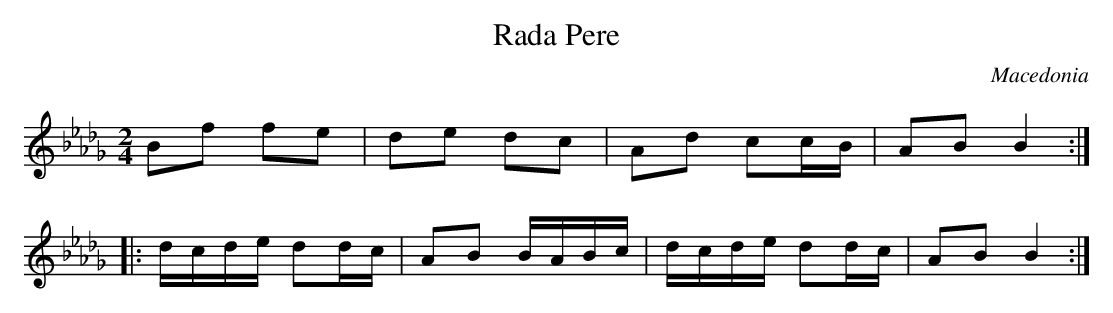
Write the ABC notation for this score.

X:1
T:Rada Pere
M:2/4
O:Macedonia
K:Bb minor
B2f2 f2e2|d2e2 d2c2|A2d2 c2cB|A2B2 B4::
dcde d2dc|A2B2 BABc|dcde d2dc|A2B2 B4:|
